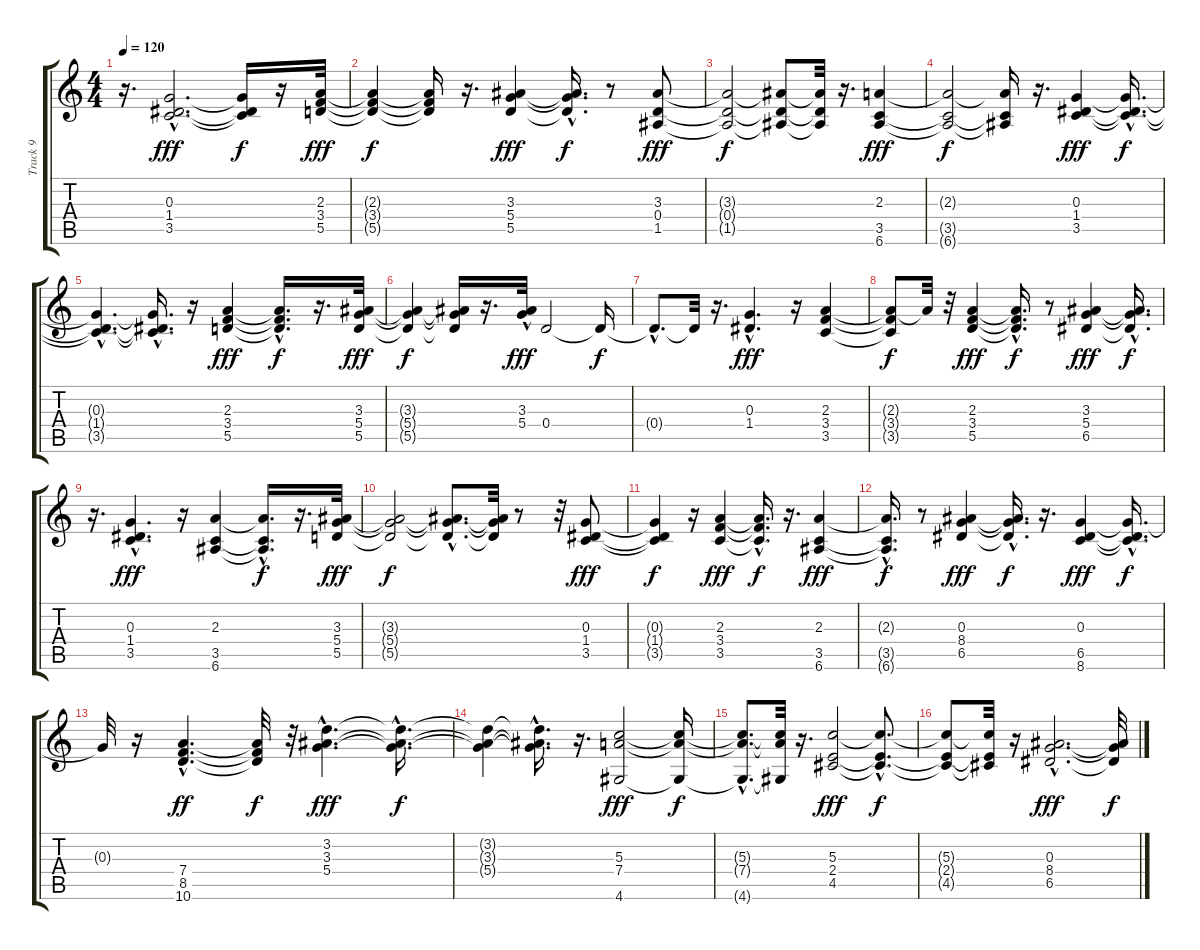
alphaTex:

\track ("Track 9" "Track 9") {instrument electricguitarmuted}
\staff {score tabs}
\tuning (E4 B3 G3 D3 A2 E2) {hide}
\ts (4 4)
\tempo 120
\clef g2
\ks c
r.16{d dy f} (0.3{hac} 1.4{hac} 3.5{hac}).2{d dy fff} (0.3{t} 1.4{t} 3.5{t}).16{dy f} r.16 (2.3 3.4 5.5).32{dy fff} |
(2.3{t} 3.4{t} 5.5{t}).4{dy f} (2.3{t} 3.4{t} 5.5{t}).16 r.16{d} (3.3 5.4 5.5).4{dy fff} (3.3{hac t} 5.4{hac t} 5.5{hac t}).16{d dy f} r.8 (3.3 0.4 1.5).8{dy fff} |
(3.3{t} 0.4{t} 1.5{t}).2{dy f} (3.3{t} 0.4{t} 1.5{t}).8 (3.3{t} 0.4{t} 1.5{t}).32 r.16{d} (2.3 3.5 6.6).4{dy fff} |
(2.3{t} 3.5{t} 6.6{t}).2{dy f} (2.3{t} 3.5{t} 6.6{t}).16 r.16{d} (0.3 1.4 3.5).4{dy fff} (0.3{hac t} 1.4{hac t} 3.5{hac t}).16{d dy f} |
(0.3{hac t} 1.4{hac t} 3.5{hac t}).4{d} (0.3{hac t} 1.4{hac t} 3.5{t}).16{d} r.16 (2.3 3.4 5.5).4{dy fff} (2.3{hac t} 3.4{hac t} 5.5{hac t}).16{d dy f} r.16{d} (3.3 5.4 5.5).32{dy fff} |
(3.3{t} 5.4{t} 5.5{t}).4{dy f} (3.3{t} 5.4{t} 5.5{t}).16 r.16{d} (3.3{hac} 5.4{hac}).32{dy fff} 0.4.2 0.4{t}.16{dy f} |
0.4{hac t}.8{d} 0.4{t}.32 r.16{d} (0.3{hac} 1.4{hac}).4{d dy fff} r.16 (2.3 3.4 3.5).4 |
(2.3{t} 3.4{t} 3.5{t}).8{dy f} 2.3{t}.32 r.32 (2.3 3.4 5.5).4{dy fff} (2.3{hac t} 3.4{hac t} 5.5{hac t}).16{d dy f} r.8 (3.3 5.4 6.5).4{dy fff} (3.3{hac t} 5.4{hac t} 6.5{hac t}).16{d dy f} |
r.16{d} (0.3{hac} 1.4 3.5).4{d dy fff} r.16 (2.3 3.5 6.6).4 (2.3{hac t} 3.5{hac t} 6.6{hac t}).16{d dy f} r.16{d} (3.3 5.4 5.5).32{dy fff} |
(3.3{t} 5.4{t} 5.5{t}).2{dy f} (3.3{hac t} 5.4{hac t} 5.5{hac t}).8{d} (3.3{t} 5.4{t} 5.5{t}).32 r.8 r.32 (0.3 1.4 3.5).8{dy fff} |
(0.3{t} 1.4{t} 3.5{t}).4{dy f} r.16 (2.3 3.4 3.5).4{dy fff} (2.3{hac t} 3.4{hac t} 3.5{hac t}).16{d dy f} r.16{d} (2.3 3.5 6.6).4{dy fff} |
(2.3{hac t} 3.5{hac t} 6.6{hac t}).16{d dy f} r.8 (0.3 8.4 6.5).4{dy fff} (0.3{t} 8.4{t} 6.5{hac t}).16{d dy f} r.16{d} (0.3 6.5 8.6).4{dy fff} (0.3{hac t} 6.5{hac t} 8.6{hac t}).16{d dy f} |
0.3{t}.32 r.16 (7.4{hac} 8.5{hac} 10.6{hac}).4{d dy ff} (7.4{t} 8.5{t} 10.6{t}).32{dy f} r.32 (3.2{hac} 3.3{hac} 5.4{hac}).4{d dy fff} (3.2{hac t} 3.3{hac t} 5.4{hac t}).16{d dy f} |
(3.2{t} 3.3{t} 5.4{t}).4 (3.2{hac t} 3.3{hac t} 5.4{hac t}).16{d} r.16{d} (5.3 7.4 4.6).2{dy fff} (5.3{t} 7.4{t} 4.6{t}).16{dy f} |
(5.3{hac t} 7.4{hac t} 4.6{hac t}).8{d} (5.3{t} 7.4{t} 4.6{t}).32 r.16{d} (5.3 2.4 4.5).2{dy fff} (5.3{hac t} 2.4{hac t} 4.5{hac t}).8{d dy f} |
(5.3{t} 2.4{t} 4.5{t}).8 (5.3{t} 2.4{t} 4.5{t}).32 r.16 (0.3{hac} 8.4{hac} 6.5{hac}).2{d dy fff} (0.3{t} 8.4{t} 6.5{t}).32{dy f}
